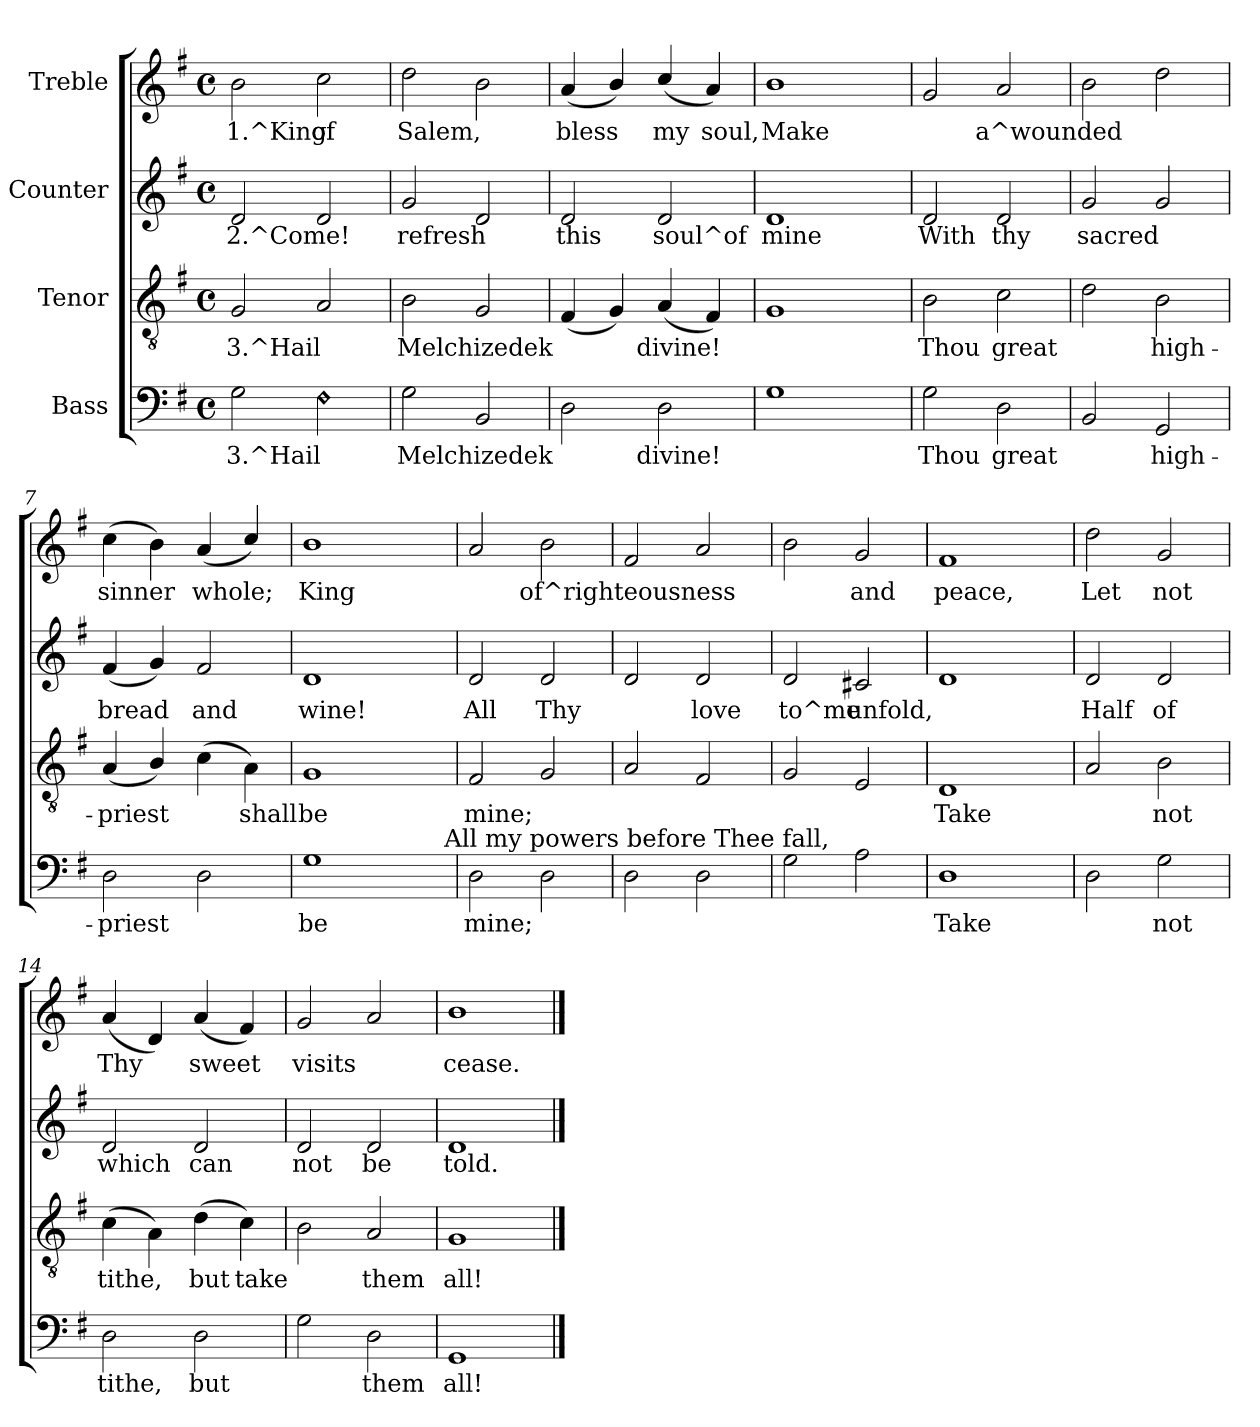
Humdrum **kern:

**kern	**text	**kern	**text	**kern	**text	**kern	**text
*part4	*part4	*part3	*part3	*part2	*part2	*part1	*part1
*staff4	*staff4	*staff3	*staff3	*staff2	*staff2	*staff1	*staff1
*I"Bass	*	*I"Tenor	*	*I"Counter	*	*I"Treble	*
!!LO:PB:g=z
*stria5	*	*stria5	*	*stria5	*	*stria5	*
*clefF4	*	*clefGv2	*	*clefG2	*	*clefG2	*
*k[f#]	*	*k[f#]	*	*k[f#]	*	*k[f#]	*
*G:	*	*G:	*	*G:	*	*G:	*
*M4/4	*	*M4/4	*	*M4/4	*	*M4/4	*
*met(c)	*	*met(c)	*	*met(c)	*	*met(c)	*
=1	=1	=1	=1	=1	=1	=1	=1
!	!LO:LY:a:rj	!	!LO:LY:b:rj	!	!LO:LY:b:rj	!	!LO:LY:b:rj
2G\	3.^Hail	2G/	3.^Hail	2d/	2.^Come!	2b\	1.^King
!LO:N:head=diamond	!LO:LY:a:rj	!	!LO:LY:b:rj	!	!LO:LY:b:rj	!	!LO:LY:b:rj
2F#\	.	2A/	.	2d/	.	2cc\	of
=2	=2	=2	=2	=2	=2	=2	=2
!	!LO:LY:a:rj	!	!LO:LY:b:rj	!	!LO:LY:b:rj	!	!LO:LY:b:rj
2G\	Melchizedek	2B\	Melchizedek	2g/	refresh	2dd\	Salem,
!	!LO:LY:a:rj	!	!LO:LY:b:rj	!	!LO:LY:b:rj	!	!LO:LY:b:rj
2BB/	.	2G/	.	2d/	.	2b\	.
=3	=3	=3	=3	=3	=3	=3	=3
!	!LO:LY:a:rj	!	!LO:LY:b:rj	!	!LO:LY:b:rj	!	!LO:LY:b:rj
2D\	.	(<4F#/	.	2d/	this	(<4a/	bless
!	!	!	!LO:LY:b:rj	!	!	!	!LO:LY:b:rj
.	.	4G/)	.	.	.	4b/)	.
!	!LO:LY:a:rj	!	!LO:LY:b:rj	!	!LO:LY:b:rj	!	!LO:LY:b:rj
2D\	divine!	(<4A/	divine!	2d/	soul^of	(<4cc/	my
!	!	!	!LO:LY:b:rj	!	!	!	!LO:LY:b:rj
.	.	4F#/)	.	.	.	4a/)	soul,
=4	=4	=4	=4	=4	=4	=4	=4
!	!LO:LY:a:rj	!	!LO:LY:b:rj	!	!LO:LY:b:rj	!	!LO:LY:b:rj
1G	.	1G	.	1d	mine	1b	Make
=5	=5	=5	=5	=5	=5	=5	=5
!	!LO:LY:a:rj	!	!LO:LY:b:rj	!	!LO:LY:b:rj	!	!LO:LY:b:rj
2G\	Thou	2B\	Thou	2d/	With	2g>/	.
!	!LO:LY:a:rj	!	!LO:LY:b:rj	!	!LO:LY:b:rj	!	!LO:LY:b:rj
2D\	great	2c\	great	2d/	thy	2a/	a^wounded
=6	=6	=6	=6	=6	=6	=6	=6
!	!LO:LY:a:rj	!	!LO:LY:b:rj	!	!LO:LY:b:rj	!	!LO:LY:b:rj
2BB/	.	2d\	.	2g/	sacred	2b\	.
!	!LO:LY:a:rj	!	!LO:LY:b:rj	!	!LO:LY:b:rj	!	!LO:LY:b:rj
2GG/	high-	2B\	high-	2g/	.	2dd\	.
!!LO:PB:g=z
=7	=7	=7	=7	=7	=7	=7	=7
!	!LO:LY:a:rj	!	!LO:LY:b:rj	!	!LO:LY:b:rj	!	!LO:LY:b:rj
2D\	-priest	(<4A/	-priest	(<4f#/	bread	(>4cc\	sinner
!	!	!	!LO:LY:b:rj	!	!LO:LY:b:rj	!	!LO:LY:b:rj
.	.	4B/)	.	4g/)	.	4b\)	.
!	!LO:LY:a:rj	!	!LO:LY:b:rj	!	!LO:LY:b:rj	!	!LO:LY:b:rj
2D\	.	(>4c\	.	2f#/	and	(<4a/	whole;
!	!	!	!LO:LY:b:rj	!	!	!	!LO:LY:b:rj
.	.	4A\)	shall	.	.	4cc/)	.
=8	=8	=8	=8	=8	=8	=8	=8
!	!LO:LY:a:rj	!	!LO:LY:b:rj	!	!LO:LY:b:rj	!	!LO:LY:b:rj
*^	*	*	*	*	*	*	*
1G	2ryy	be	1G	be	1d	wine!	1b	King
.	4...ryy	.	.	.	.	.	.	.
!	!LO:TX:a:t=All my powers before Thee fall,	!	!	!	!	!	!	!
.	32ryy	.	.	.	.	.	.	.
=9	=9	=9	=9	=9	=9	=9	=9	=9
!	!	!LO:LY:a:rj	!	!LO:LY:b:rj	!	!LO:LY:b:rj	!	!LO:LY:b:rj
*v	*v	*	*	*	*	*	*	*
2D\	mine;	2F#/	mine;	2d/	All	2a/	.
!	!LO:LY:a:rj	!	!LO:LY:b:rj	!	!LO:LY:b:rj	!	!LO:LY:b:rj
2D\	.	2G/	.	2d/	Thy	2b\	of^righteousness
=10	=10	=10	=10	=10	=10	=10	=10
!	!LO:LY:a:rj	!	!LO:LY:b:rj	!	!LO:LY:b:rj	!	!LO:LY:b:rj
2D\	.	2A/	.	2d/	.	2f#>/	.
!	!LO:LY:a:rj	!	!LO:LY:b:rj	!	!LO:LY:b:rj	!	!LO:LY:b:rj
2D\	.	2F#/	.	2d/	love	2a/	.
=11	=11	=11	=11	=11	=11	=11	=11
!	!LO:LY:a:rj	!	!LO:LY:b:rj	!	!LO:LY:b:rj	!	!LO:LY:b:rj
2G\	.	2G/	.	2d/	to^me	2b\	.
!	!LO:LY:a:rj	!	!LO:LY:b:rj	!	!LO:LY:b:rj	!	!LO:LY:b:rj
2A\	.	2E/	.	2c#X/	unfold,	2g/	and
=12	=12	=12	=12	=12	=12	=12	=12
!	!LO:LY:a:rj	!	!LO:LY:b:rj	!	!LO:LY:b:rj	!	!LO:LY:b:rj
1D	Take	1D	Take	1d	.	1f#	peace,
=13	=13	=13	=13	=13	=13	=13	=13
!	!LO:LY:a:rj	!	!LO:LY:b:rj	!	!LO:LY:b:rj	!	!LO:LY:b:rj
2D\	.	2A/	.	2d/	Half	2dd\	Let
!	!LO:LY:a:rj	!	!LO:LY:b:rj	!	!LO:LY:b:rj	!	!LO:LY:b:rj
2G\	not	2B\	not	2d/	of	2g/	not
!!LO:PB:g=z
=14	=14	=14	=14	=14	=14	=14	=14
!	!LO:LY:a:rj	!	!LO:LY:b:rj	!	!LO:LY:b:rj	!	!LO:LY:b:rj
2D\	tithe,	(>4c\	tithe,	2d/	which	(<4a/	Thy
!	!	!	!LO:LY:b:rj	!	!	!	!LO:LY:b:rj
.	.	4A\)	.	.	.	4d/)	.
!	!LO:LY:a:rj	!	!LO:LY:b:rj	!	!LO:LY:b:rj	!	!LO:LY:b:rj
2D\	but	(>4d\	but	2d/	can	(<4a/	sweet
!	!	!	!LO:LY:b:rj	!	!	!	!LO:LY:b:rj
.	.	4c\)	take	.	.	4f#>/)	.
=15	=15	=15	=15	=15	=15	=15	=15
!	!LO:LY:a:rj	!	!LO:LY:b:rj	!	!LO:LY:b:rj	!	!LO:LY:b:rj
2G\	.	2B\	.	2d/	not	2g/	visits
!	!LO:LY:a:rj	!	!LO:LY:b:rj	!	!LO:LY:b:rj	!	!LO:LY:b:rj
2D\	them	2A/	them	2d/	be	2a/	.
=16	=16	=16	=16	=16	=16	=16	=16
!	!LO:LY:a:rj	!	!LO:LY:b:rj	!	!LO:LY:b:rj	!	!LO:LY:b:rj
1GG	all!	1G	all!	1d	told.	1b	cease.
==	==	==	==	==	==	==	==
*-	*-	*-	*-	*-	*-	*-	*-
